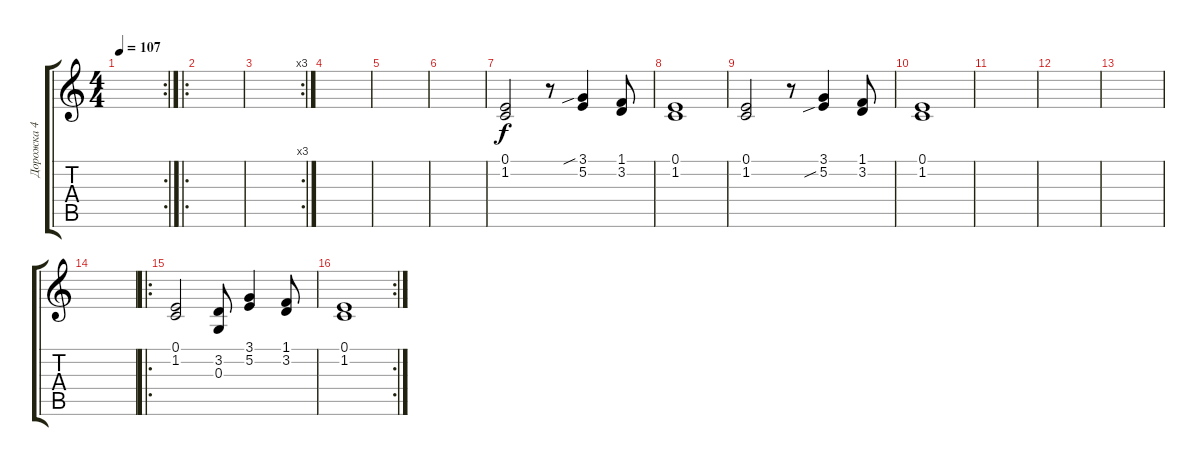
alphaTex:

\track ("Дорожка 4" "Дорожка 4") {instrument tenorsax}
\staff {score tabs}
\tuning (E4 B3 G3 D3 A2 E2) {hide}
\rc 2
\ts (4 4)
\tempo 107
\clef g2
\ks c
|
\ro
|
\rc 3
|
|
|
|
(0.1 1.2).2 r.8 (3.1{sib} 5.2).4 (1.1 3.2).8 |
(0.1 1.2).1 |
(0.1 1.2).2 r.8 (3.1 5.2{sib}).4 (1.1 3.2).8 |
(0.1 1.2).1 |
|
|
|
|
\ro
(0.1 1.2).2 (3.2 0.3).8 (3.1 5.2).4 (1.1 3.2).8 |
\rc 2
(0.1 1.2).1
